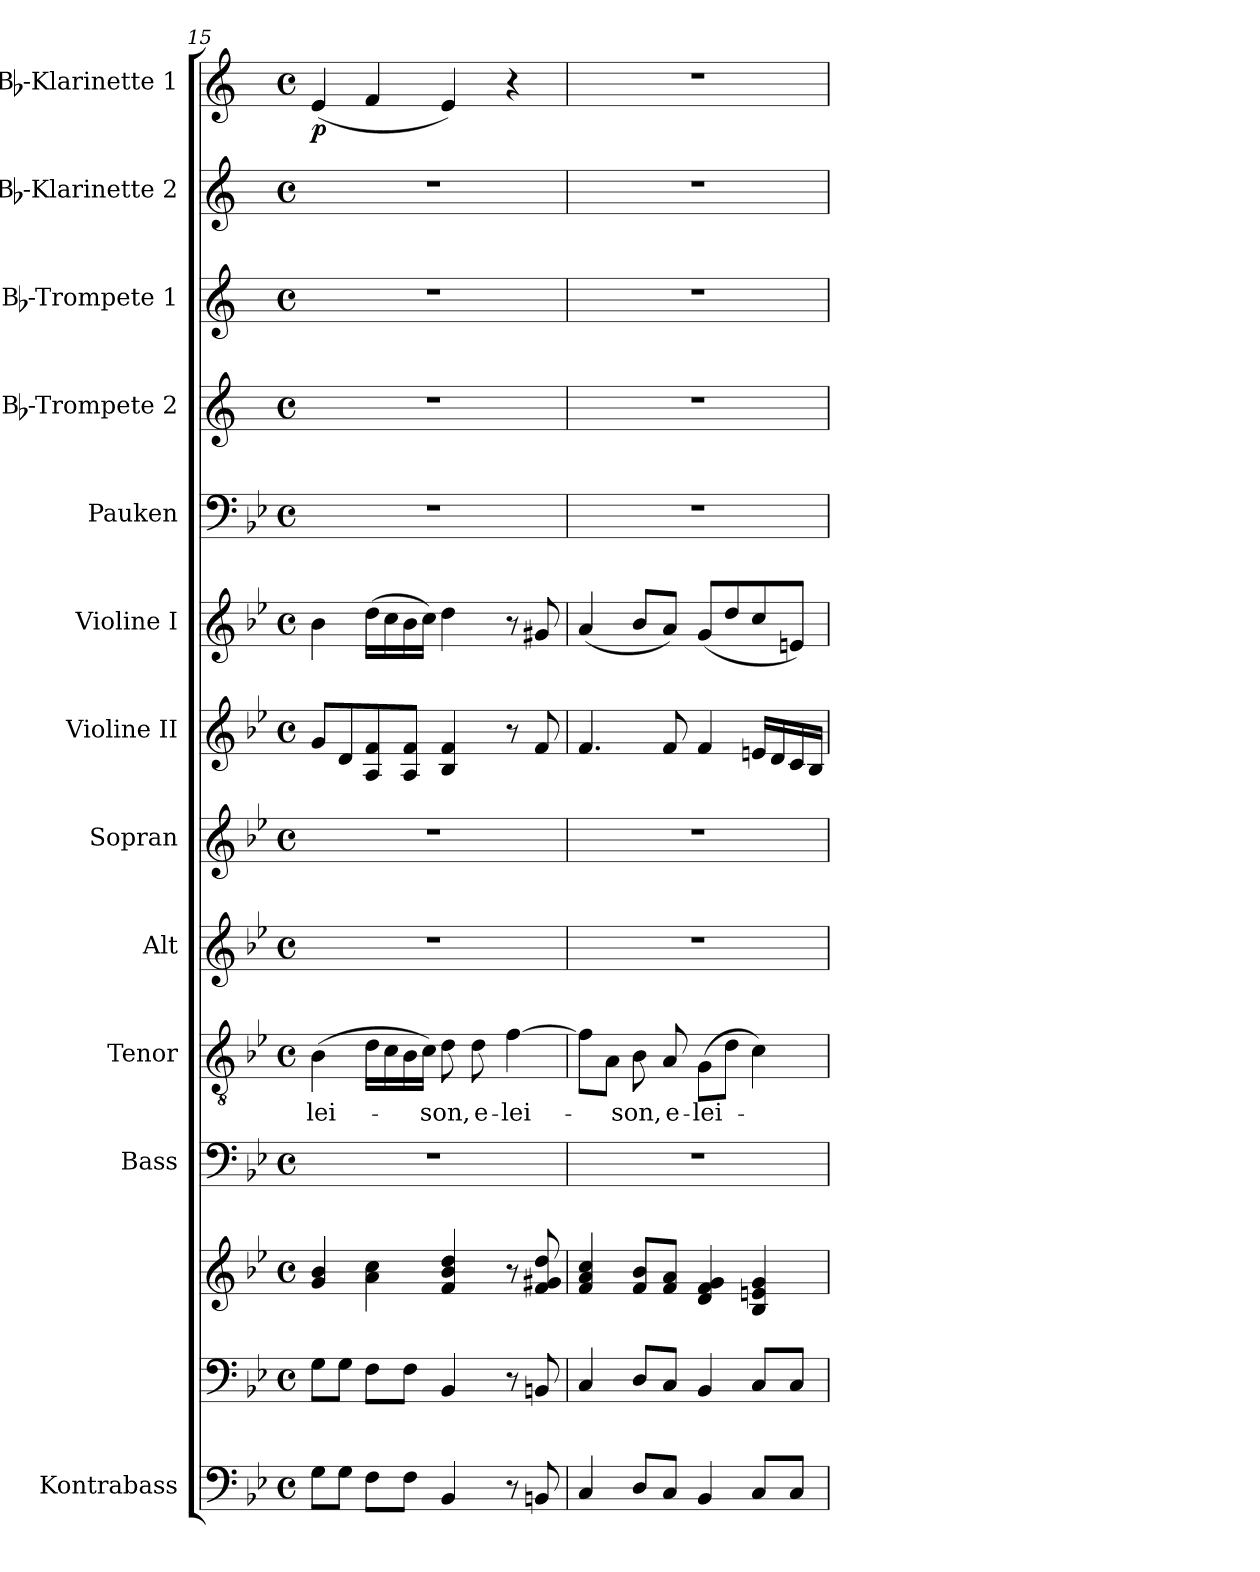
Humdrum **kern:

**kern	**kern	**kern	**kern	**kern	**text	**kern	**kern	**kern	**kern	**kern	**kern	**kern	**kern	**kern	**dynam
*part13	*part12	*part12	*part11	*part10	*part10	*part9	*part8	*part7	*part6	*part5	*part4	*part3	*part2	*part1	*part1
*staff14	*staff13	*staff12	*staff11	*staff10	*staff10	*staff9	*staff8	*staff7	*staff6	*staff5	*staff4	*staff3	*staff2	*staff1	*staff1
*I"Kontrabass	*	*	*I"Bass	*I"Tenor	*	*I"Alt	*I"Sopran	*I"Violine II	*I"Violine I	*I"Pauken	*I"Bb-Trompete 2	*I"Bb-Trompete 1	*I"Bb-Klarinette 2	*I"Bb-Klarinette 1	*
*I'Kb.	*	*	*I'B.	*I'T.	*	*I'A.	*I'S.	*I'Vl. II	*I'Vl. I	*I'Pk.	*I'Bb Trp. 2	*I'Bb Trp. 1	*I'Bb Kl. 2	*I'Bb Kl. 1	*
*clefF4	*clefF4	*clefG2	*clefF4	*clefGv2	*	*clefG2	*clefG2	*clefG2	*clefG2	*clefF4	*clefG2	*clefG2	*clefG2	*clefG2	*
*ITrd7c12	*	*	*	*	*	*	*	*	*	*	*ITrd1c2	*ITrd1c2	*ITrd1c2	*ITrd1c2	*
*k[b-e-]	*k[b-e-]	*k[b-e-]	*k[b-e-]	*k[b-e-]	*	*k[b-e-]	*k[b-e-]	*k[b-e-]	*k[b-e-]	*k[b-e-]	*k[b-e-]	*k[b-e-]	*k[b-e-]	*k[b-e-]	*
*B-:	*B-:	*B-:	*B-:	*B-:	*	*B-:	*B-:	*B-:	*B-:	*B-:	*B-:	*B-:	*B-:	*B-:	*
*M4/4	*M4/4	*M4/4	*M4/4	*M4/4	*	*M4/4	*M4/4	*M4/4	*M4/4	*M4/4	*M4/4	*M4/4	*M4/4	*M4/4	*
*met(c)	*met(c)	*met(c)	*met(c)	*met(c)	*	*met(c)	*met(c)	*met(c)	*met(c)	*met(c)	*met(c)	*met(c)	*met(c)	*met(c)	*
=15	=15	=15	=15	=15	=15	=15	=15	=15	=15	=15	=15	=15	=15	=15	=15
!	!	!	!	!	!LO:LY:b	!	!	!	!	!	!	!	!	!	!LO:DY:b
8GG\L	8G\L	4g/ 4b-/	1r	(>4B-\	-lei-	1r	1r	8g/L	4b-\	1r	1r	1r	1r	(<4d/	p
8GG\J	8G\J	.	.	.	.	.	.	8d/	.	.	.	.	.	.	.
8FF\L	8F\L	4a\ 4cc\	.	16d\LL	.	.	.	8A/ 8f/	(>16dd\LL	.	.	.	.	4e-/	.
.	.	.	.	16c\	.	.	.	.	16cc\	.	.	.	.	.	.
8FF\J	8F\J	.	.	16B-\	.	.	.	8A/ 8f/J	16b-\	.	.	.	.	.	.
.	.	.	.	16c\JJ)	.	.	.	.	16cc\JJ)	.	.	.	.	.	.
!	!	!	!	!	!LO:LY:b	!	!	!	!	!	!	!	!	!	!
4BBB-/	4BB-/	4f/ 4b-/ 4dd/	.	8d\	-son,	.	.	4B-/ 4f/	4dd\	.	.	.	.	4d/)	.
!	!	!	!	!	!LO:LY:b	!	!	!	!	!	!	!	!	!	!
.	.	.	.	8d\	e-	.	.	.	.	.	.	.	.	.	.
!	!	!	!	!	!LO:LY:b	!	!	!	!	!	!	!	!	!	!
8r	8r	8r	.	[4f\	-lei-	.	.	8r	8r	.	.	.	.	4r	.
8BBBn/	8BBn/	8f/ 8g#X/ 8dd/	.	.	.	.	.	8f/	8g#X/	.	.	.	.	.	.
!!LO:PB:g=z
=16	=16	=16	=16	=16	=16	=16	=16	=16	=16	=16	=16	=16	=16	=16	=16
4CC/	4C/	4f/ 4a/ 4cc/	1r	8f\L]	.	1r	1r	4.f/	(<4a/	1r	1r	1r	1r	1r	.
.	.	.	.	8A\J	.	.	.	.	.	.	.	.	.	.	.
!	!	!	!	!	!LO:LY:b	!	!	!	!	!	!	!	!	!	!
8DD/L	8D/L	8f/ 8b-/L	.	8B-\	-son,	.	.	.	8b-/L	.	.	.	.	.	.
!	!	!	!	!	!LO:LY:b	!	!	!	!	!	!	!	!	!	!
8CC/J	8C/J	8f/ 8a/J	.	8A/	e-	.	.	8f/	8a/J)	.	.	.	.	.	.
!	!	!	!	!	!LO:LY:b	!	!	!	!	!	!	!	!	!	!
4BBB-/	4BB-/	4d/ 4f/ 4g/	.	(>8G\L	-lei-	.	.	4f/	(<8g/L	.	.	.	.	.	.
.	.	.	.	8d\J	.	.	.	.	8dd/	.	.	.	.	.	.
8CC/L	8C/L	4B-/ 4en/ 4g/	.	4c\)	.	.	.	16en/LL	8cc/	.	.	.	.	.	.
.	.	.	.	.	.	.	.	16d/	.	.	.	.	.	.	.
8CC/J	8C/J	.	.	.	.	.	.	16c/	8en/J)	.	.	.	.	.	.
.	.	.	.	.	.	.	.	16B-/JJ	.	.	.	.	.	.	.
=	=	=	=	=	=	=	=	=	=	=	=	=	=	=	=
*-	*-	*-	*-	*-	*-	*-	*-	*-	*-	*-	*-	*-	*-	*-	*-
